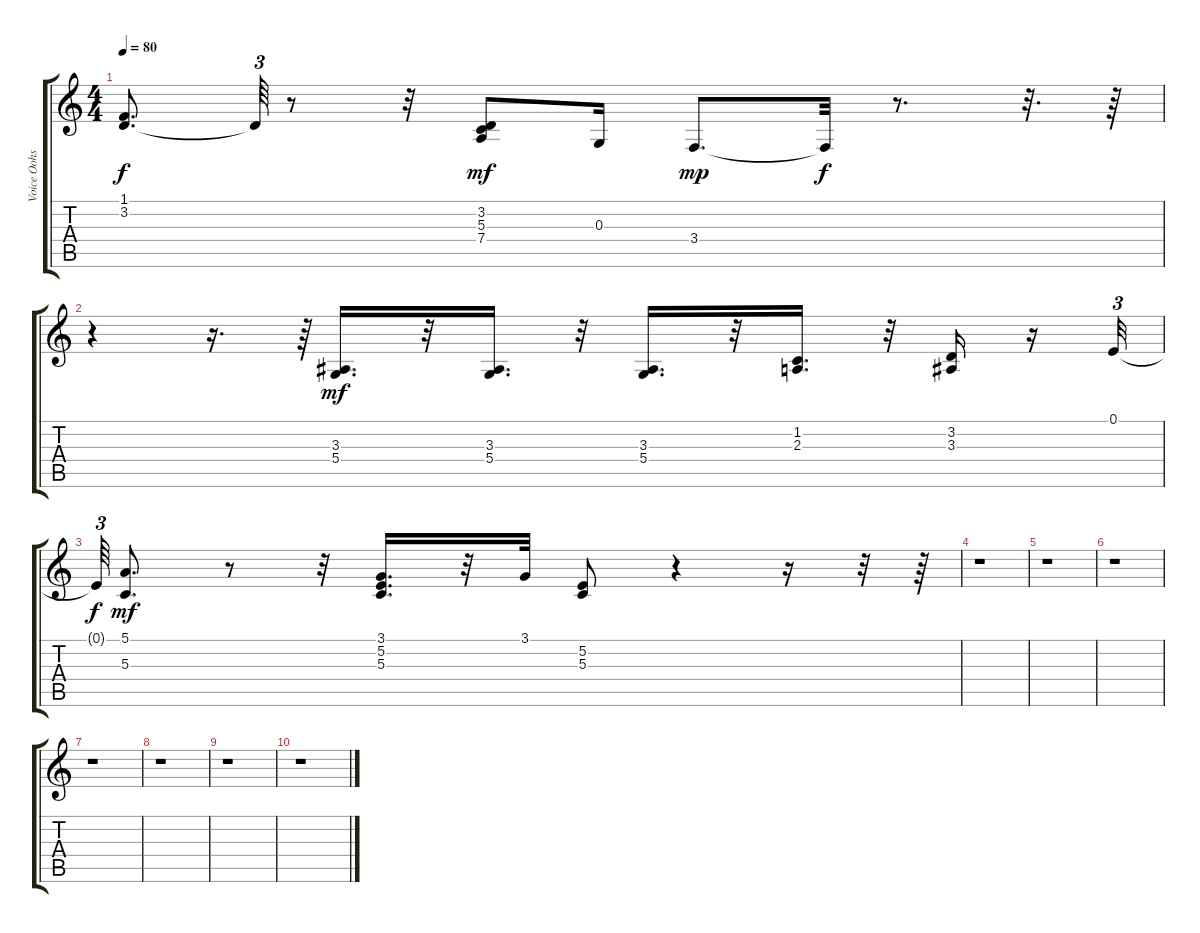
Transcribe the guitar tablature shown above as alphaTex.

\track ("Voice Oohs" "Voice Oohs") {instrument voiceoohs}
\staff {score tabs}
\tuning (E4 B3 G3 D3 A2 E2) {hide}
\ts (4 4)
\tempo 80
\clef g2
\ks c
(1.1{t} 3.2{t}).8{d dy f} 3.2{t}.64{tu (3 2)} r.8 r.32 (3.2 5.3 7.4).8{dy mf} 0.3.16 3.4.8{d dy mp} 3.4{t}.32{dy f} r.8{d} r.32{d} r.64 |
r.4 r.16{d} r.64{tu (3 2)} (3.3 5.4).16{d dy mf} r.32 (3.3 5.4).16{d} r.32 (3.3 5.4).16{d} r.32 (1.2 2.3).16{d} r.32 (3.2 3.3).16 r.16 0.1.32{tu (3 2)} |
0.1{t}.64{tu (3 2) dy f} (5.1 5.3).8{d dy mf} r.8 r.32 (3.1 5.2 5.3).16{d} r.32 3.1.32 (5.2 5.3).8 r.4 r.16 r.32 r.64 |
r.1 |
r.1 |
r.1 |
r.1 |
r.1 |
r.1 |
r.1
